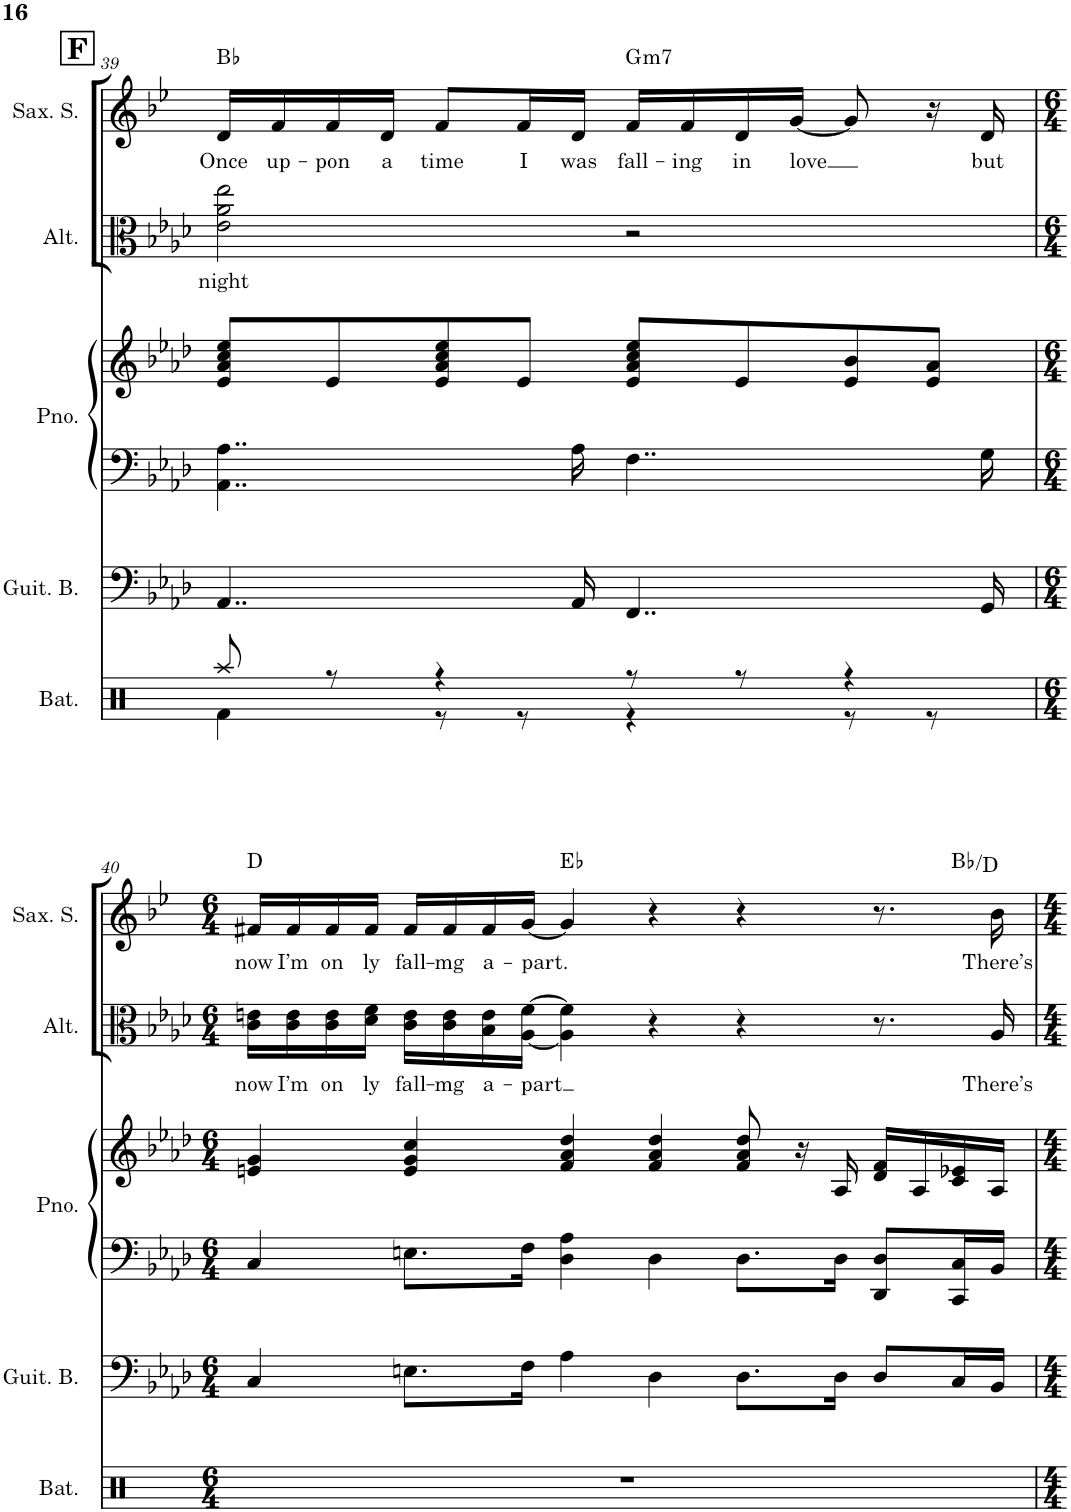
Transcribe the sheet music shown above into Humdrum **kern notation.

**kern	**kern	**kern	**kern	**kern	**text	**kern	**text	**harte
*part5	*part4	*part3	*part3	*part2	*part2	*part1	*part1	*part1
*staff6	*staff5	*staff4	*staff3	*staff2	*staff2	*staff1	*staff1	*
*I"Set de batterie	*I"Guitare basse	*I"Piano	*	*I"Altos	*	*I"Saxophone soprano	*	*
*I'Bat.	*I'Guit. B.	*I'Pno.	*	*I'Alt.	*	*I'Sax. S.	*	*
!!LO:PB:g=z
*clefX	*clefF4	*clefF4	*clefG2	*clefC3	*	*clefG2	*	*
*	*Trd7c12	*	*	*	*	*Trd1c2	*	*
*k[]	*k[b-e-a-d-]	*k[b-e-a-d-]	*k[b-e-a-d-]	*k[b-e-a-d-]	*	*k[b-e-]	*	*
*M4/4	*M4/4	*M4/4	*M4/4	*M4/4	*	*M4/4	*	*
!!LO:REH:place=s1:a:B:cj:fs=14:t=F
=39	=39	=39	=39	=39	=39	=39	=39	=39
*^	*	*	*	*	*	*	*	*
!	!	!	!	!	!	!LO:LY:b	!	!LO:LY:b	!
8Raa/	4Rf\	4..AA-/	4..AA-\ 4..A-\	8e-/ 8a-/ 8cc/ 8ee-/L	2e-\ 2a-\ 2ee-\	-night	16d/LL	Once	Bb:maj
!	!	!	!	!	!	!	!	!LO:LY:b	!
.	.	.	.	.	.	.	16f/	up-	.
!	!	!	!	!	!	!	!	!LO:LY:b	!
8r	.	.	.	8e-/	.	.	16f/	-pon	.
!	!	!	!	!	!	!	!	!LO:LY:b	!
.	.	.	.	.	.	.	16d/JJ	a	.
!	!	!	!	!	!	!	!	!LO:LY:b	!
4r	8r	.	.	8e-/ 8a-/ 8cc/ 8ee-/	.	.	8f/L	time	.
!	!	!	!	!	!	!	!	!LO:LY:b	!
.	8r	.	.	8e-/J	.	.	16f/L	I	.
!	!	!	!	!	!	!	!	!LO:LY:b	!
.	.	16AA-/	16A-\	.	.	.	16d/JJ	was	.
!	!	!	!	!	!	!	!	!LO:LY:b	!LO:H:kt=m7
8r	4r	4..FF/	4..F\	8e-/ 8a-/ 8cc/ 8ee-/L	2r	.	16f/LL	fall-	G:min7
!	!	!	!	!	!	!	!	!LO:LY:b	!
.	.	.	.	.	.	.	16f/	-ing	.
!	!	!	!	!	!	!	!	!LO:LY:b	!
8r	.	.	.	8e-/	.	.	16d/	in	.
!	!	!	!	!	!	!	!	!LO:LY:b	!
.	.	.	.	.	.	.	[16g/JJ	love	.
4r	8r	.	.	8e-/ 8b-/	.	.	8g/]	.	.
.	8r	.	.	8e-/ 8a-/J	.	.	16r	.	.
!	!	!	!	!	!	!	!	!LO:LY:b	!
.	.	16GG/	16G\	.	.	.	16d/	but	.
*v	*v	*	*	*	*	*	*	*	*
!!LO:LB:g=z
=40	=40	=40	=40	=40	=40	=40	=40	=40
*M6/4	*M6/4	*M6/4	*M6/4	*M6/4	*	*M6/4	*	*
!	!	!	!	!	!LO:LY:b	!	!LO:LY:b	!
*	*	*	*	*	*	*^	*	*
1.r	4C/	4C/	4en/ 4g/	16c\ 16en\LL	now	16f#X/LL	1ryy	now	D:maj
!	!	!	!	!	!LO:LY:b	!	!	!LO:LY:b	!
.	.	.	.	16c\ 16e\	I’m	16f#/	.	I’m	.
!	!	!	!	!	!LO:LY:b	!	!	!LO:LY:b	!
.	.	.	.	16c\ 16e\	on	16f#/	.	on	.
!	!	!	!	!	!LO:LY:b	!	!	!LO:LY:b	!
.	.	.	.	16d-\ 16f\JJ	ly	16f#/JJ	.	ly	.
!	!	!	!	!	!LO:LY:b	!	!	!LO:LY:b	!
.	8.En\L	8.En\L	4e/ 4g/ 4cc/	16c\ 16e\LL	fall-	16f#/LL	.	fall-	.
!	!	!	!	!	!LO:LY:b	!	!	!LO:LY:b	!
.	.	.	.	16c\ 16e\	-mg	16f#/	.	-mg	.
!	!	!	!	!	!LO:LY:b	!	!	!LO:LY:b	!
.	.	.	.	16B-\ 16e\	a-	16f#/	.	a-	.
!	!	!	!	!	!LO:LY:b	!	!	!LO:LY:b	!
.	16F\Jk	16F\Jk	.	[16A-\ [16f\JJ	-part	[16g/JJ	.	-part.	.
.	4A-\	4D-\ 4A-\	4f/ 4a-/ 4dd-/	4A-\] 4f\]	.	4g/]	.	.	Eb:maj
.	4D-\	4D-\	4f/ 4a-/ 4dd-/	4r	.	4r	.	.	.
.	8.D-\L	8.D-\L	8f/ 8a-/ 8dd-/	4r	.	4r	4.ryy	.	.
.	.	.	16r	.	.	.	.	.	.
.	16D-\Jk	16D-\Jk	16A-/	.	.	.	.	.	.
.	8D-/L	8DD-/ 8D-/L	16d-/ 16f/LL	8.r	.	8.r	.	.	.
.	.	.	16A-/	.	.	.	.	.	.
.	16C/L	16CC/ 16C/L	16c/ 16e-X/	.	.	.	8ryy	.	Bb:maj/3
!	!	!	!	!	!LO:LY:b	!	!	!LO:LY:b	!
.	16BB-/JJ	16BB-/JJ	16A-/JJ	16A-/	There’s	16b-\	.	There’s	.
*	*	*	*	*	*	*v	*v	*	*
=	=	=	=	=	=	=	=	=
*-	*-	*-	*-	*-	*-	*-	*-	*-
